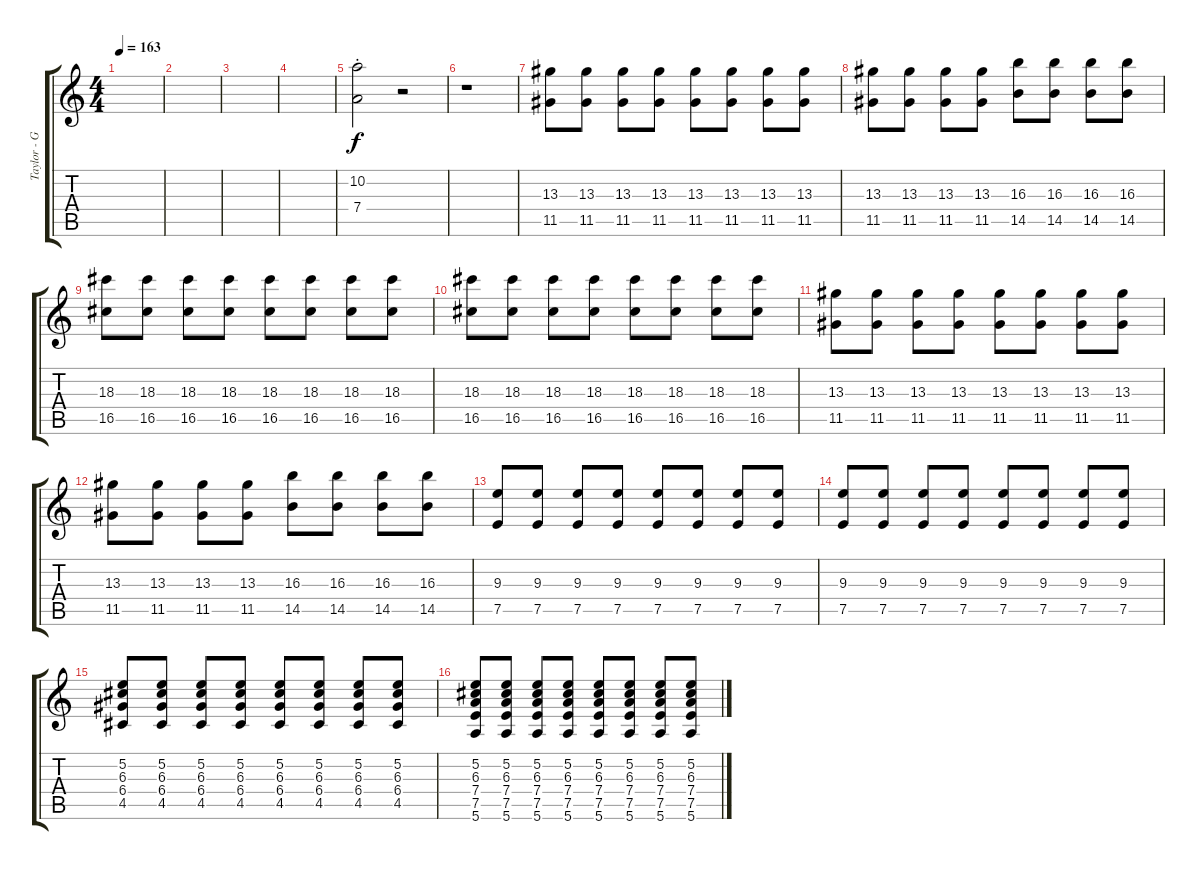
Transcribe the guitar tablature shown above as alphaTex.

\track ("Taylor - Guitar" "Taylor - G") {instrument overdrivenguitar}
\staff {score tabs}
\tuning (E4 B3 G3 D3 A2 E2) {hide}
\ts (4 4)
\tempo 163
\clef g2
\ks c
|
|
|
|
(10.2{st} 7.4{st}).2 r.2 |
r.1 |
(13.3 11.5).8{instrument distortionguitar} (13.3 11.5).8 (13.3 11.5).8 (13.3 11.5).8 (13.3 11.5).8 (13.3 11.5).8 (13.3 11.5).8 (13.3 11.5).8 |
(13.3 11.5).8 (13.3 11.5).8 (13.3 11.5).8 (13.3 11.5).8 (16.3 14.5).8 (16.3 14.5).8 (16.3 14.5).8 (16.3 14.5).8 |
(18.3 16.5).8 (18.3 16.5).8 (18.3 16.5).8 (18.3 16.5).8 (18.3 16.5).8 (18.3 16.5).8 (18.3 16.5).8 (18.3 16.5).8 |
(18.3 16.5).8 (18.3 16.5).8 (18.3 16.5).8 (18.3 16.5).8 (18.3 16.5).8 (18.3 16.5).8 (18.3 16.5).8 (18.3 16.5).8 |
(13.3 11.5).8 (13.3 11.5).8 (13.3 11.5).8 (13.3 11.5).8 (13.3 11.5).8 (13.3 11.5).8 (13.3 11.5).8 (13.3 11.5).8 |
(13.3 11.5).8 (13.3 11.5).8 (13.3 11.5).8 (13.3 11.5).8 (16.3 14.5).8 (16.3 14.5).8 (16.3 14.5).8 (16.3 14.5).8 |
(9.3 7.5).8 (9.3 7.5).8 (9.3 7.5).8 (9.3 7.5).8 (9.3 7.5).8 (9.3 7.5).8 (9.3 7.5).8 (9.3 7.5).8 |
(9.3 7.5).8 (9.3 7.5).8 (9.3 7.5).8 (9.3 7.5).8 (9.3 7.5).8 (9.3 7.5).8 (9.3 7.5).8 (9.3 7.5).8 |
(5.2 6.3 6.4 4.5).8 (5.2 6.3 6.4 4.5).8 (5.2 6.3 6.4 4.5).8 (5.2 6.3 6.4 4.5).8 (5.2 6.3 6.4 4.5).8 (5.2 6.3 6.4 4.5).8 (5.2 6.3 6.4 4.5).8 (5.2 6.3 6.4 4.5).8 |
(5.2 6.3 7.4 7.5 5.6).8 (5.2 6.3 7.4 7.5 5.6).8 (5.2 6.3 7.4 7.5 5.6).8 (5.2 6.3 7.4 7.5 5.6).8 (5.2 6.3 7.4 7.5 5.6).8 (5.2 6.3 7.4 7.5 5.6).8 (5.2 6.3 7.4 7.5 5.6).8 (5.2 6.3 7.4 7.5 5.6).8
